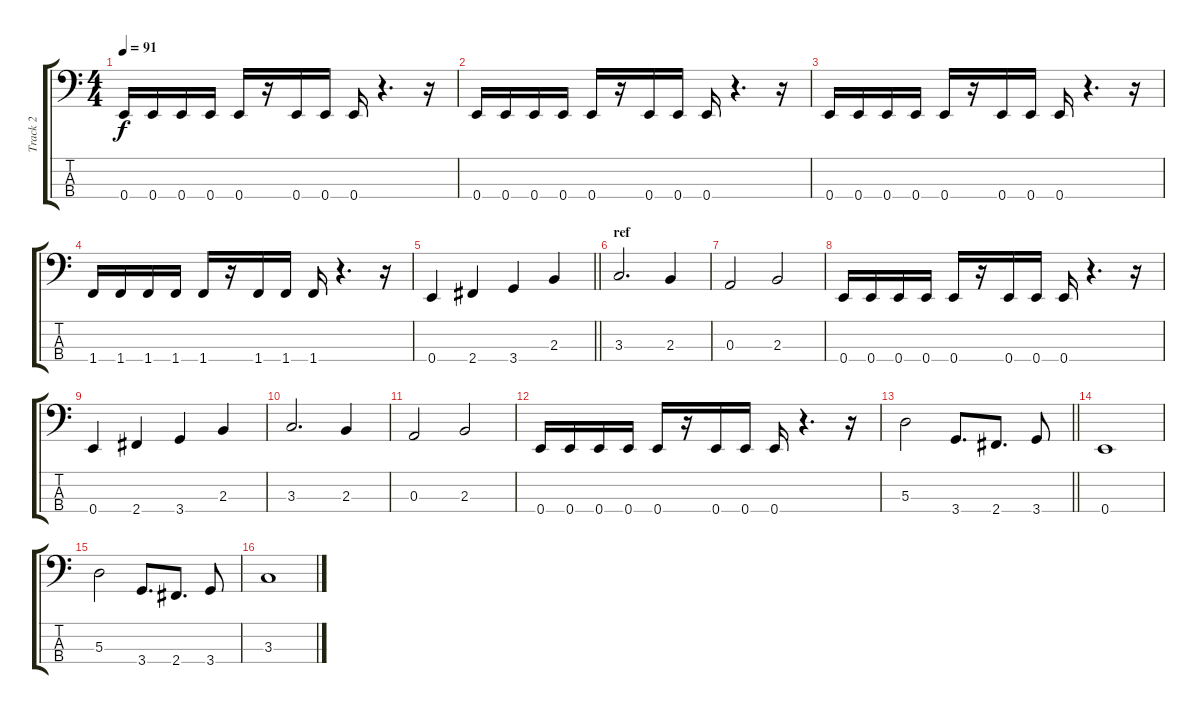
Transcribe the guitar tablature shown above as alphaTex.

\track ("Track 2" "Track 2") {instrument electricbassfinger}
\staff {score tabs}
\tuning (G2 D2 A1 E1) {hide}
\ts (4 4)
\tempo 91
\clef f4
\ks c
0.4.16{dy f} 0.4.16 0.4.16 0.4.16 0.4.16 r.16 0.4.16 0.4.16 0.4.16 r.4{d} r.16 |
0.4.16 0.4.16 0.4.16 0.4.16 0.4.16 r.16 0.4.16 0.4.16 0.4.16 r.4{d} r.16 |
0.4.16 0.4.16 0.4.16 0.4.16 0.4.16 r.16 0.4.16 0.4.16 0.4.16 r.4{d} r.16 |
1.4.16 1.4.16 1.4.16 1.4.16 1.4.16 r.16 1.4.16 1.4.16 1.4.16 r.4{d} r.16 |
\barLineRight lightlight
0.4.4 2.4.4 3.4.4 2.3.4 |
\section ("" "ref")
3.3.2{d} 2.3.4 |
0.3.2 2.3.2 |
0.4.16 0.4.16 0.4.16 0.4.16 0.4.16 r.16 0.4.16 0.4.16 0.4.16 r.4{d} r.16 |
0.4.4 2.4.4 3.4.4 2.3.4 |
3.3.2{d} 2.3.4 |
0.3.2 2.3.2 |
0.4.16 0.4.16 0.4.16 0.4.16 0.4.16 r.16 0.4.16 0.4.16 0.4.16 r.4{d} r.16 |
\barLineRight lightlight
5.3.2 3.4.8{d} 2.4.8{d} 3.4.8 |
0.4.1 |
5.3.2 3.4.8{d} 2.4.8{d} 3.4.8 |
3.3.1
